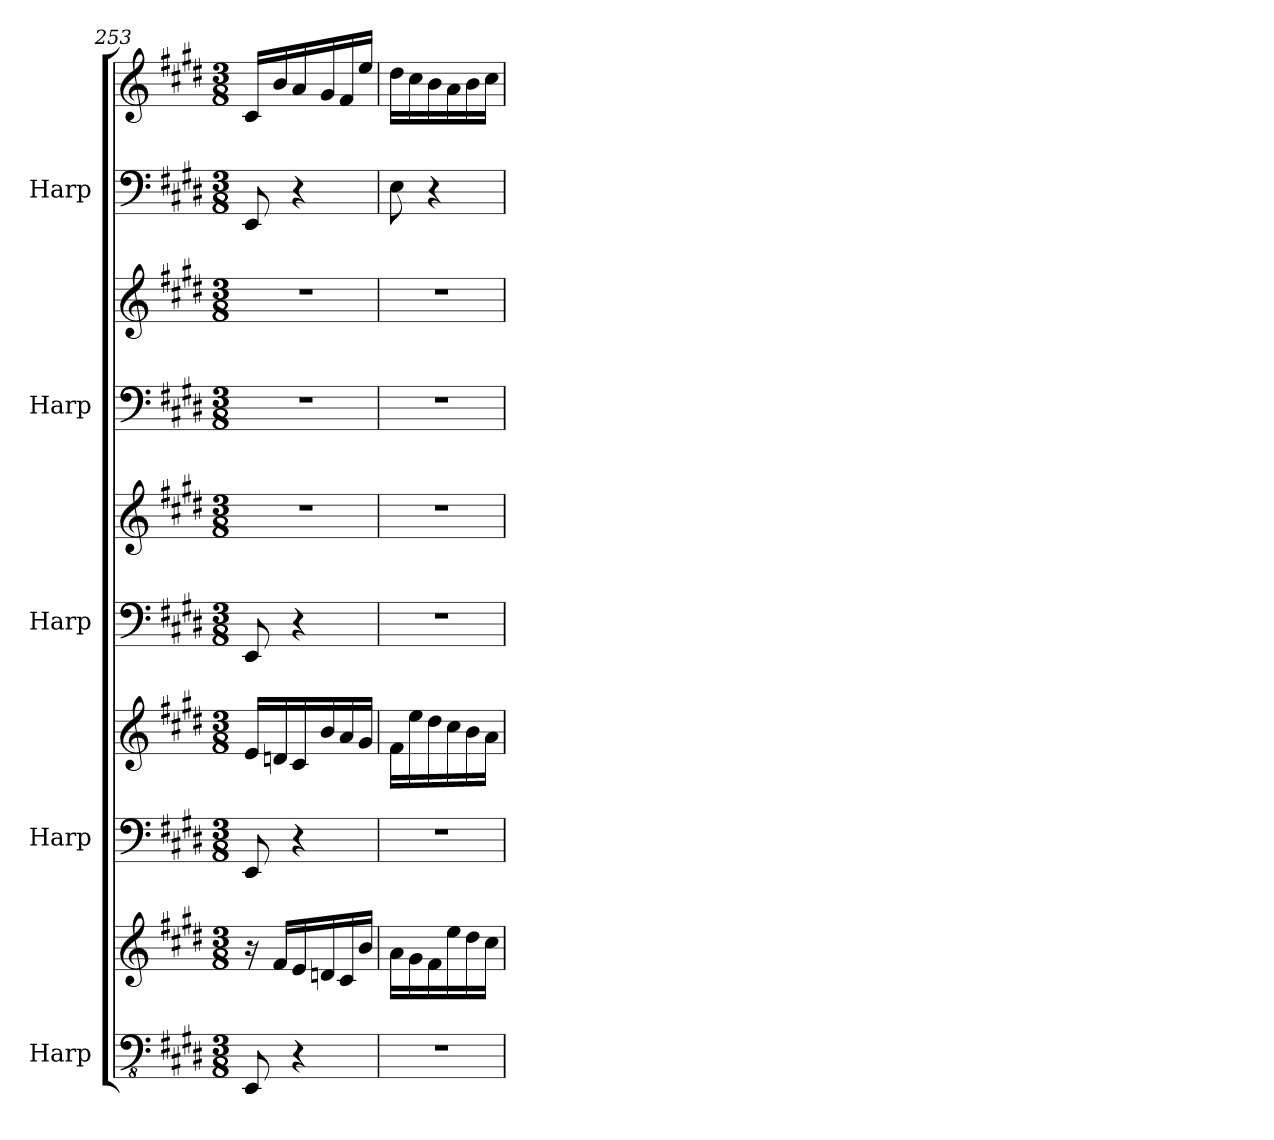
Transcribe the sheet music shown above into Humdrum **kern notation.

**kern	**kern	**kern	**kern	**kern	**kern	**kern	**kern	**kern	**kern
*part5	*part5	*part4	*part4	*part3	*part3	*part2	*part2	*part1	*part1
*staff10	*staff9	*staff8	*staff7	*staff6	*staff5	*staff4	*staff3	*staff2	*staff1
*I"Harp	*	*I"Harp	*	*I"Harp	*	*I"Harp	*	*I"Harp	*
*I'Hp	*	*I'Hp	*	*I'Hp	*	*I'Hp	*	*I'Hp	*
!!LO:PB:g=z
*clefFv4	*clefG2	*clefF4	*clefG2	*clefF4	*clefG2	*clefF4	*clefG2	*clefF4	*clefG2
*k[f#c#g#d#]	*k[f#c#g#d#]	*k[f#c#g#d#]	*k[f#c#g#d#]	*k[f#c#g#d#]	*k[f#c#g#d#]	*k[f#c#g#d#]	*k[f#c#g#d#]	*k[f#c#g#d#]	*k[f#c#g#d#]
*M3/8	*M3/8	*M3/8	*M3/8	*M3/8	*M3/8	*M3/8	*M3/8	*M3/8	*M3/8
=253	=253	=253	=253	=253	=253	=253	=253	=253	=253
8EEE/	16r	8EE/	16e/LL	8EE/	4.r	4.r	4.r	8EE/	16c#/LL
.	16f#/LL	.	16dn/	.	.	.	.	.	16b/
4r	16e/	4r	16c#/	4r	.	.	.	4r	16a/
.	16dn/	.	16b/	.	.	.	.	.	16g#/
.	16c#/	.	16a/	.	.	.	.	.	16f#/
.	16b/JJ	.	16g#/JJ	.	.	.	.	.	16ee/JJ
=254	=254	=254	=254	=254	=254	=254	=254	=254	=254
4.r	16a\LL	4.r	16f#\LL	4.r	4.r	4.r	4.r	8E\	16dd#\LL
.	16g#\	.	16ee\	.	.	.	.	.	16cc#\
.	16f#\	.	16dd#\	.	.	.	.	4r	16b\
.	16ee\	.	16cc#\	.	.	.	.	.	16a\
.	16dd#\	.	16b\	.	.	.	.	.	16b\
.	16cc#\JJ	.	16a\JJ	.	.	.	.	.	16cc#\JJ
=	=	=	=	=	=	=	=	=	=
*-	*-	*-	*-	*-	*-	*-	*-	*-	*-
